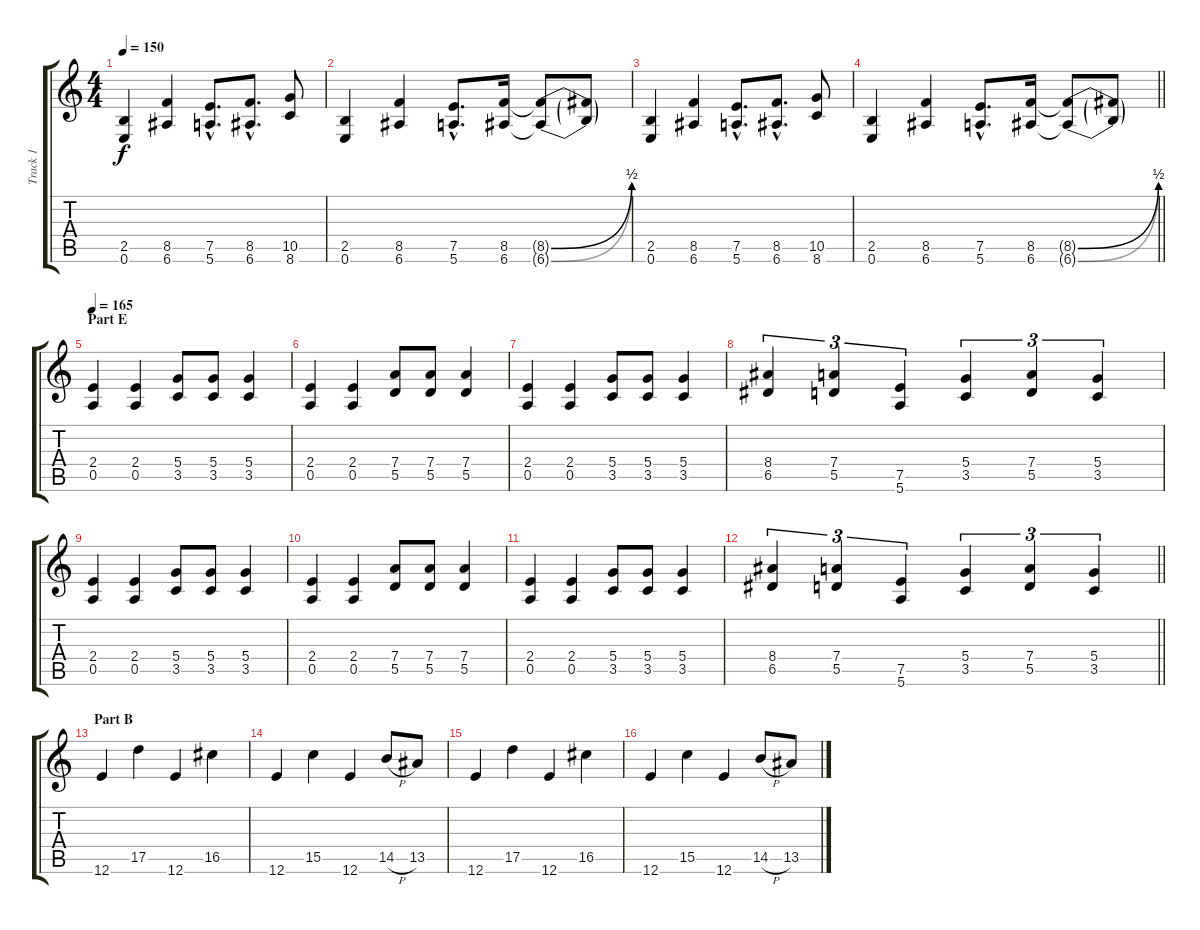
\track ("Track 1" "Track 1") {instrument distortionguitar}
\staff {score tabs}
\tuning (E4 B3 G3 D3 A2 E2) {hide}
\ts (4 4)
\tempo 150
\clef g2
\ks c
(2.5 0.6).4{dy f} (8.5 6.6).4 (7.5{hac} 5.6{hac}).8{d} (8.5{hac} 6.6{hac}).8{d} (10.5 8.6).8 |
(2.5 0.6).4 (8.5 6.6).4 (7.5{hac} 5.6{hac}).8{d} (8.5 6.6).16 (8.5{be (bend 0 0 60 2) t} 6.6{be (bend 0 0 60 2) t}).8 (8.5{t} 6.6{t}).8 |
(2.5 0.6).4 (8.5 6.6).4 (7.5{hac} 5.6{hac}).8{d} (8.5{hac} 6.6{hac}).8{d} (10.5 8.6).8 |
\barLineRight lightlight
(2.5 0.6).4 (8.5 6.6).4 (7.5{hac} 5.6{hac}).8{d} (8.5 6.6).16 (8.5{be (bend 0 0 60 2) t} 6.6{be (bend 0 0 60 2) t}).8 (8.5{t} 6.6{t}).8 |
\section ("" "Part E")
\tempo 165
(2.4 0.5).4 (2.4 0.5).4 (5.4 3.5).8 (5.4 3.5).8 (5.4 3.5).4 |
(2.4 0.5).4 (2.4 0.5).4 (7.4 5.5).8 (7.4 5.5).8 (7.4 5.5).4 |
(2.4 0.5).4 (2.4 0.5).4 (5.4 3.5).8 (5.4 3.5).8 (5.4 3.5).4 |
(8.4 6.5).4{tu (3 2)} (7.4 5.5).4{tu (3 2)} (7.5 5.6).4{tu (3 2)} (5.4 3.5).4{tu (3 2)} (7.4 5.5).4{tu (3 2)} (5.4 3.5).4{tu (3 2)} |
(2.4 0.5).4 (2.4 0.5).4 (5.4 3.5).8 (5.4 3.5).8 (5.4 3.5).4 |
(2.4 0.5).4 (2.4 0.5).4 (7.4 5.5).8 (7.4 5.5).8 (7.4 5.5).4 |
(2.4 0.5).4 (2.4 0.5).4 (5.4 3.5).8 (5.4 3.5).8 (5.4 3.5).4 |
\barLineRight lightlight
(8.4 6.5).4{tu (3 2)} (7.4 5.5).4{tu (3 2)} (7.5 5.6).4{tu (3 2)} (5.4 3.5).4{tu (3 2)} (7.4 5.5).4{tu (3 2)} (5.4 3.5).4{tu (3 2)} |
\section ("" "Part B")
12.6.4 17.5.4 12.6.4 16.5.4 |
12.6.4 15.5.4 12.6.4 14.5{h}.8 13.5.8 |
12.6.4 17.5.4 12.6.4 16.5.4 |
12.6.4 15.5.4 12.6.4 14.5{h}.8 13.5.8
